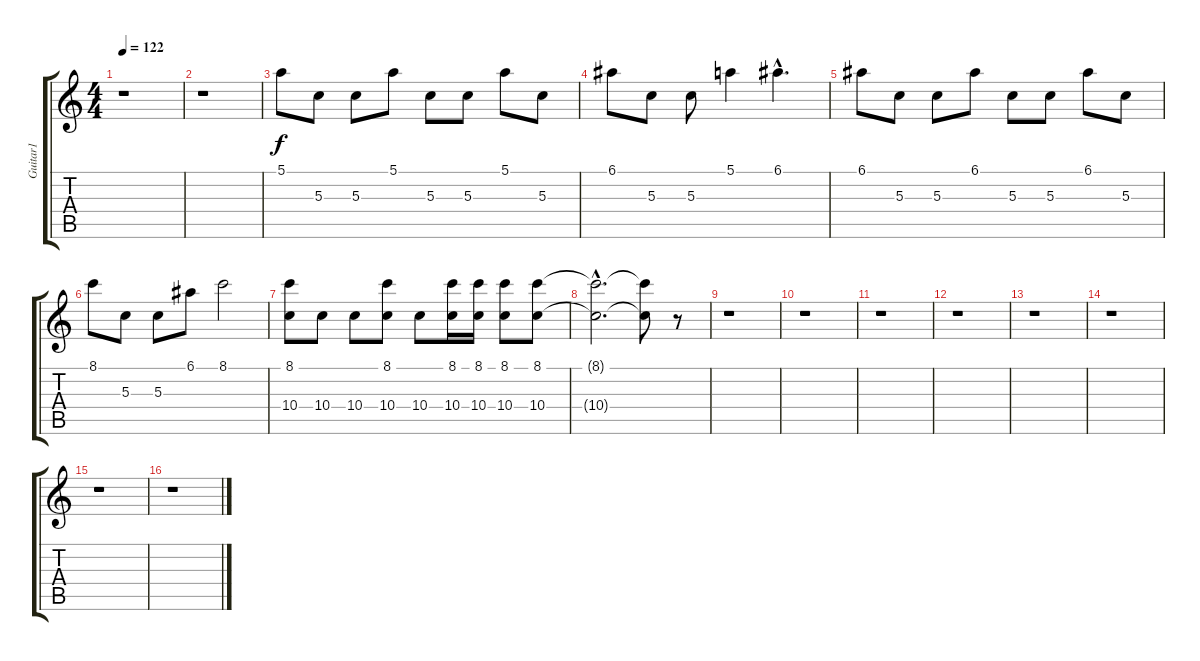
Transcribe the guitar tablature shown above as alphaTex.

\track ("Guitar1" "Guitar1") {instrument overdrivenguitar}
\staff {score tabs}
\tuning (E4 B3 G3 D3 A2 E2) {hide}
\ts (4 4)
\tempo 122
\clef g2
\ks c
r.1{dy f instrument overdrivenguitar} |
r.1 |
5.1.8 5.3.8 5.3.8 5.1.8 5.3.8 5.3.8 5.1.8 5.3.8 |
6.1.8 5.3.8 5.3.8 5.1.4 6.1{hac}.4{d} |
6.1.8 5.3.8 5.3.8 6.1.8 5.3.8 5.3.8 6.1.8 5.3.8 |
8.1.8 5.3.8 5.3.8 6.1.8 8.1.2 |
(8.1 10.4).8 10.4.8 10.4.8 (8.1 10.4).8 10.4.8 (8.1 10.4).16 (8.1 10.4).16 (8.1 10.4).8 (8.1 10.4).8 |
(8.1{hac t} 10.4{hac t}).2{d} (8.1{t} 10.4{t}).8 r.8 |
r.1 |
r.1 |
r.1 |
r.1 |
r.1 |
r.1 |
r.1 |
r.1
